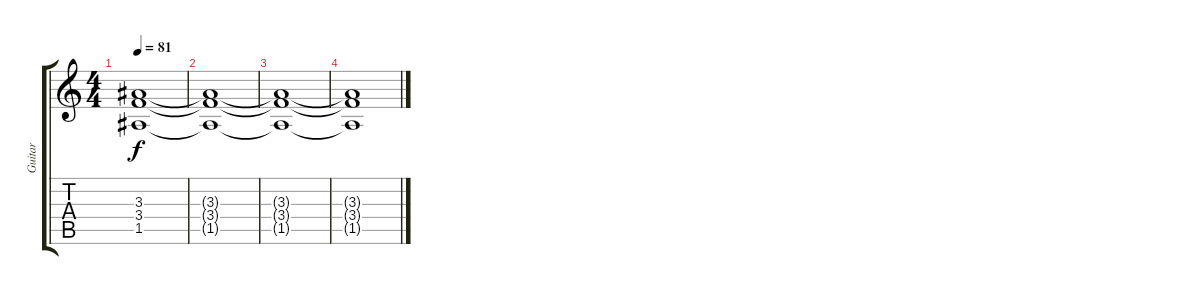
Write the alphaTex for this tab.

\track ("Guitar" "Guitar") {instrument overdrivenguitar}
\staff {score tabs}
\tuning (E4 B3 G3 D3 A2 E2) {hide}
\ts (4 4)
\tempo 81
\clef g2
\ks c
(3.3 3.4 1.5).1{dy f volume 0} |
(3.3{t} 3.4{t} 1.5{t}).1 |
(3.3{t} 3.4{t} 1.5{t}).1 |
(3.3{t} 3.4{t} 1.5{t}).1
